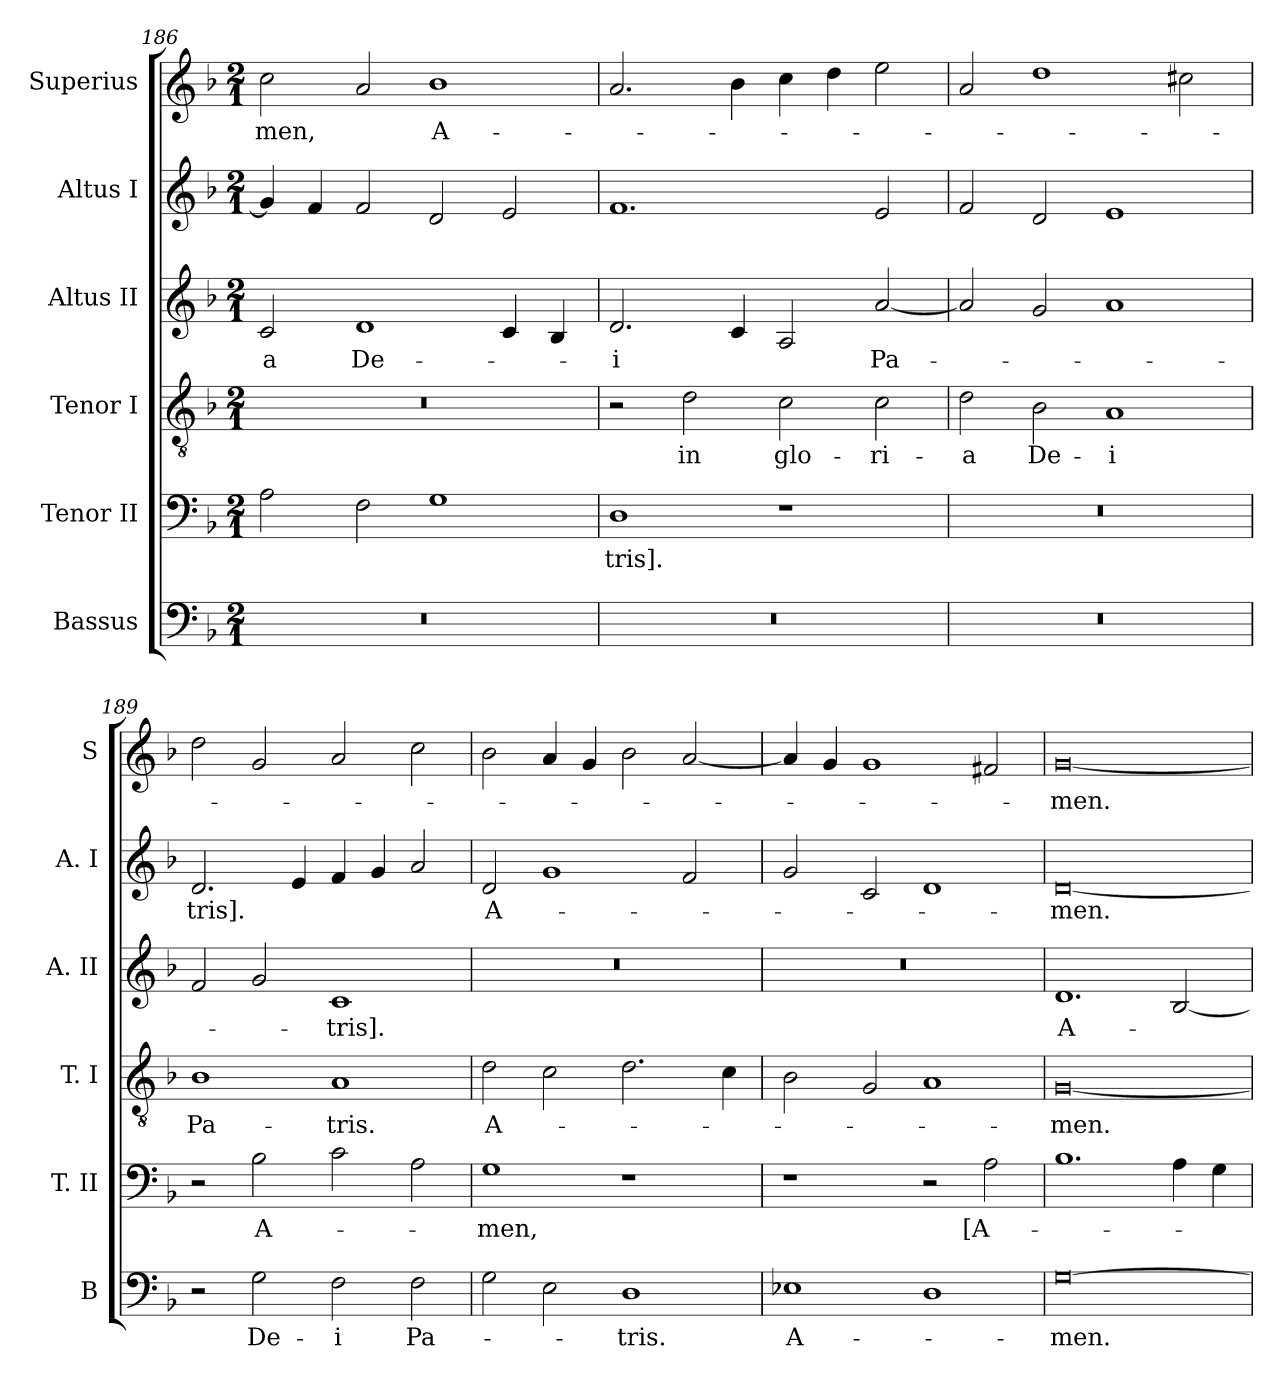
**kern	**text	**kern	**text	**kern	**text	**kern	**text	**kern	**text	**kern	**text
*part6	*part6	*part5	*part5	*part4	*part4	*part3	*part3	*part2	*part2	*part1	*part1
*staff6	*staff6	*staff5	*staff5	*staff4	*staff4	*staff3	*staff3	*staff2	*staff2	*staff1	*staff1
*I"Bassus	*	*I"Tenor II	*	*I"Tenor I	*	*I"Altus II	*	*I"Altus I	*	*I"Superius	*
*I'B	*	*I'T. II	*	*I'T. I	*	*I'A. II	*	*I'A. I	*	*I'S	*
*clefF4	*	*clefF4	*	*clefGv2	*	*clefG2	*	*clefG2	*	*clefG2	*
*k[b-]	*	*k[b-]	*	*k[b-]	*	*k[b-]	*	*k[b-]	*	*k[b-]	*
*F:	*	*F:	*	*F:	*	*F:	*	*F:	*	*F:	*
*M2/1	*	*M2/1	*	*M2/1	*	*M2/1	*	*M2/1	*	*M2/1	*
=186	=186	=186	=186	=186	=186	=186	=186	=186	=186	=186	=186
0r	.	2A	.	0r	.	2c	-a	4g]	.	2cc	-men,
.	.	.	.	.	.	.	.	4f	.	.	.
.	.	2F	.	.	.	1d	De-	2f	.	2a	.
.	.	1G	.	.	.	.	.	2d	.	1b-	A-
.	.	.	.	.	.	4c	.	2e	.	.	.
.	.	.	.	.	.	4B-	.	.	.	.	.
=187	=187	=187	=187	=187	=187	=187	=187	=187	=187	=187	=187
0r	.	1D	-tris].	2r	.	2.d	-i	1.f	.	2.a	.
.	.	.	.	2d	in	.	.	.	.	.	.
.	.	.	.	.	.	4c	.	.	.	4b-	.
.	.	1r	.	2c	glo-	2A	.	.	.	4cc	.
.	.	.	.	.	.	.	.	.	.	4dd	.
.	.	.	.	2c	-ri-	[2a	Pa-	2e	.	2ee	.
=188	=188	=188	=188	=188	=188	=188	=188	=188	=188	=188	=188
0r	.	0r	.	2d	-a	2a]	.	2f	.	2a	.
.	.	.	.	2B-	De-	2g	.	2d	.	1dd	.
.	.	.	.	1A	-i	1a	.	1e	.	.	.
.	.	.	.	.	.	.	.	.	.	2cc#X	.
=189	=189	=189	=189	=189	=189	=189	=189	=189	=189	=189	=189
2r	.	2r	.	1B-	Pa-	2f	.	2.d	-tris].	2dd	.
2G	De-	2B-	A-	.	.	2g	.	.	.	2g	.
.	.	.	.	.	.	.	.	4e	.	.	.
2F	-i	2c	.	1A	-tris.	1c	-tris].	4f	.	2a	.
.	.	.	.	.	.	.	.	4g	.	.	.
2F	Pa-	2A	.	.	.	.	.	2a	.	2cc	.
=190	=190	=190	=190	=190	=190	=190	=190	=190	=190	=190	=190
2G	.	1G	-men,	2d	A-	0r	.	2d	A-	2b-	.
2E	.	.	.	2c	.	.	.	1g	.	4a	.
.	.	.	.	.	.	.	.	.	.	4g	.
1D	-tris.	1r	.	2.d	.	.	.	.	.	2b-	.
.	.	.	.	.	.	.	.	2f	.	[2a	.
.	.	.	.	4c	.	.	.	.	.	.	.
=191	=191	=191	=191	=191	=191	=191	=191	=191	=191	=191	=191
1E-X	A-	1r	.	2B-	.	0r	.	2g	.	4a]	.
.	.	.	.	.	.	.	.	.	.	4g	.
.	.	.	.	2G	.	.	.	2c	.	1g	.
1D	.	2r	.	1A	.	.	.	1d	.	.	.
.	.	2A	[A-	.	.	.	.	.	.	2f#X	.
=192	=192	=192	=192	=192	=192	=192	=192	=192	=192	=192	=192
[0G	-men.	1.B-	.	[0G	-men.	1.d	A-	[0d	-men.	[0g	-men.
.	.	4A	.	.	.	[2B-	.	.	.	.	.
.	.	4G	.	.	.	.	.	.	.	.	.
=	=	=	=	=	=	=	=	=	=	=	=
*-	*-	*-	*-	*-	*-	*-	*-	*-	*-	*-	*-
